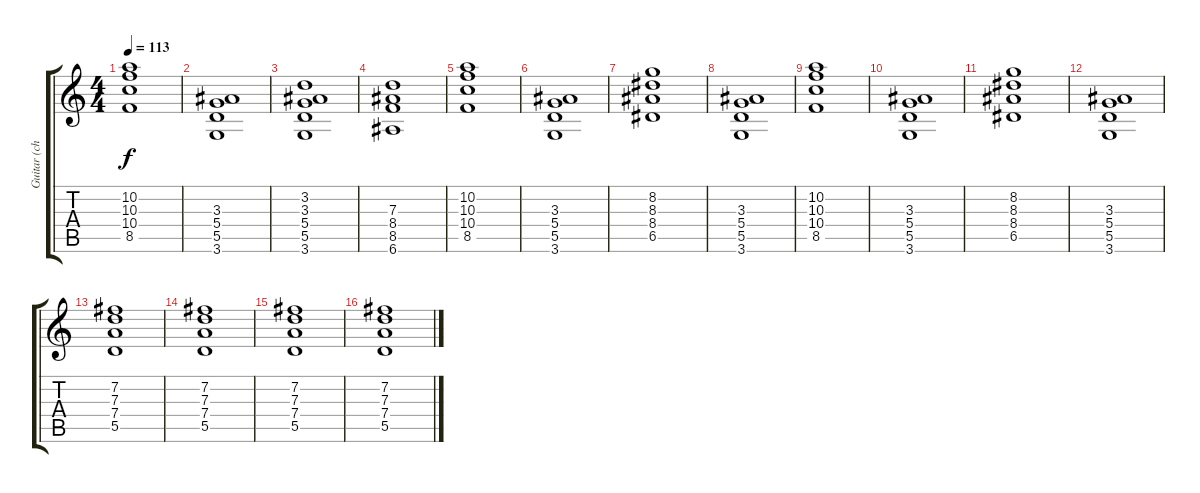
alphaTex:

\track ("Guitar (chorus)" "Guitar (ch") {instrument overdrivenguitar}
\staff {score tabs}
\tuning (E4 B3 G3 D3 A2 E2) {hide}
\ts (4 4)
\tempo 113
\clef g2
\ks c
(10.2 10.3 10.4 8.5).1{dy f} |
(3.3 5.4 5.5 3.6).1 |
(3.2 3.3 5.4 5.5 3.6).1 |
(7.3 8.4 8.5 6.6).1 |
(10.2 10.3 10.4 8.5).1 |
(3.3 5.4 5.5 3.6).1 |
(8.2 8.3 8.4 6.5).1 |
(3.3 5.4 5.5 3.6).1 |
(10.2 10.3 10.4 8.5).1 |
(3.3 5.4 5.5 3.6).1 |
(8.2 8.3 8.4 6.5).1 |
(3.3 5.4 5.5 3.6).1 |
(7.2 7.3 7.4 5.5).1 |
(7.2 7.3 7.4 5.5).1 |
(7.2 7.3 7.4 5.5).1 |
(7.2 7.3 7.4 5.5).1
